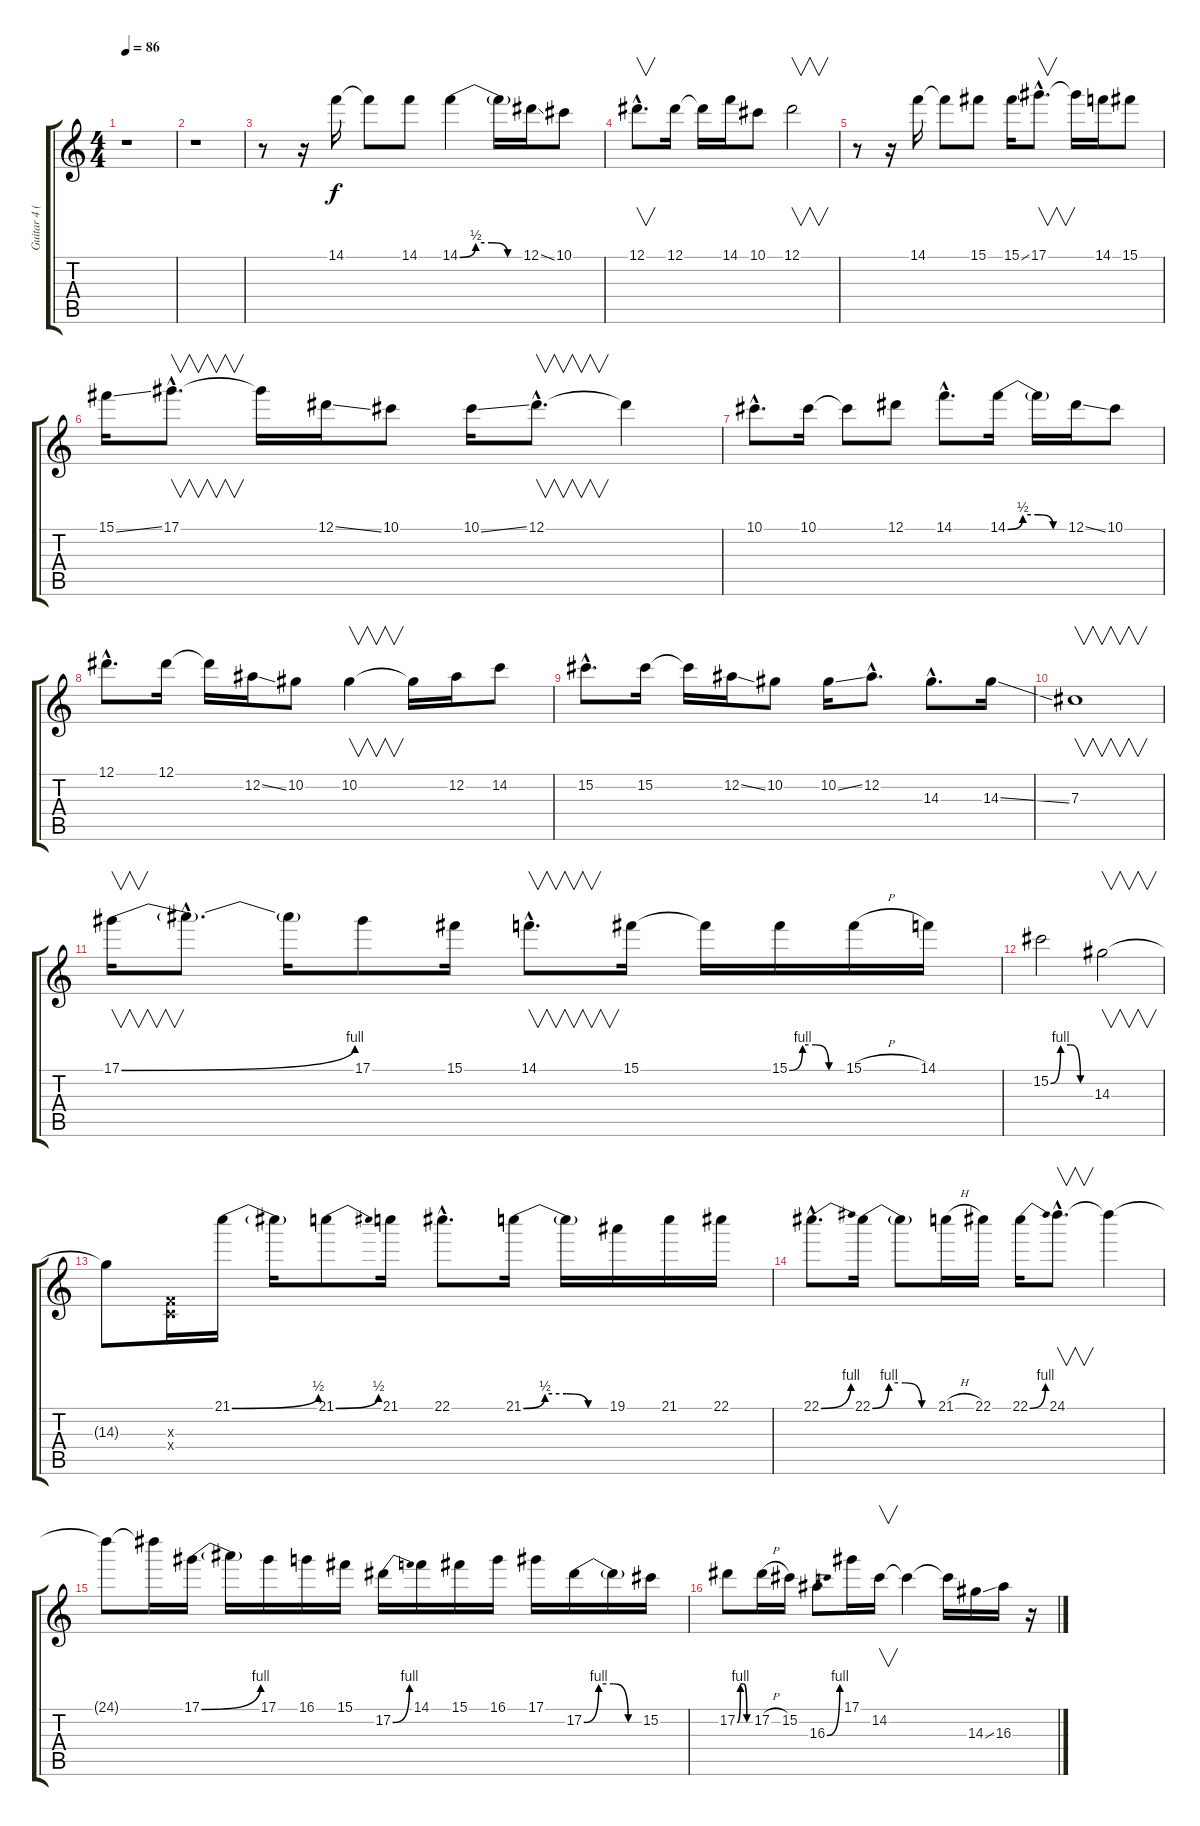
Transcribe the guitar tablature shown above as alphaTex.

\track ("Guitar 4 (Solo)" "Guitar 4 (") {instrument distortionguitar}
\staff {score tabs}
\tuning (Eb4 Bb3 Gb3 Db3 Ab2 Db2) {hide}
\ts (4 4)
\tempo 86
\clef g2
\ks c
r.1{dy f} |
r.1 |
r.8 r.16 14.1.16 14.1{t}.8 14.1.8 14.1{be (custom 0 0 15 2 30 2 45 0 60 0)}.4 14.1{t}.16 12.1{ss}.16 10.1.8 |
12.1{hac}.8{v d} 12.1.16 12.1{t}.16 14.1.16 10.1.8 12.1.2{v} |
r.8 r.16 14.1.16 14.1{t}.8 15.1.8 15.1{ss}.16 17.1{hac}.8{v d} 17.1{t}.16 14.1.16 15.1.8 |
15.1{ss}.16 17.1{hac}.8{v d} 17.1{t}.16 12.1{ss}.16 10.1.8 10.1{ss}.16 12.1{hac}.8{v d} 12.1{t}.4 |
10.1{hac}.8{d} 10.1.16 10.1{t}.8 12.1.8 14.1{hac}.8{d} 14.1{be (custom 0 0 15 2 30 2 45 0 60 0)}.16 14.1{t}.16 12.1{ss}.16 10.1.8 |
12.1{hac}.8{d} 12.1.16 12.1{t}.16 12.2{ss}.16 10.2.8 10.2.4{v} 10.2{t}.16 12.2.16 14.2.8 |
15.2{hac}.8{d} 15.2.16 15.2{t}.16 12.2{ss}.16 10.2.8 10.2{ss}.16 12.2{hac}.8{d} 14.3{hac}.8{d} 14.3{ss}.16 |
7.3.1{v} |
17.1{be (bend 0 0 60 4)}.16{v} 17.1{hac t}.8{d} 17.1{t}.16 17.1.8 15.1.16 14.1{hac}.8{v d} 15.1.16 15.1{t}.16 15.1{be (custom 0 0 15 4 30 4 45 0 60 0)}.16 15.1{h}.16 14.1.16 |
15.2{be (custom 0 0 15 4 30 4 45 0 60 0)}.2 14.3.2{v} |
14.3{t}.8 (-1.3{x} -1.4{x}).16 21.1{be (bend 0 0 60 2)}.16 21.1{t}.16 21.1{be (bend 0 0 60 2)}.8 21.1.16 22.1{hac}.8{d} 21.1{be (custom 0 0 15 2 30 2 45 0 60 0)}.16 21.1{t}.16 19.1.16 21.1.16 22.1.16 |
22.1{be (bend 0 0 60 4) hac}.8{d} 22.1{be (custom 0 0 15 4 30 4 45 0 60 0)}.16 22.1{t}.8 21.1{h}.16 22.1.16 22.1{be (bend 0 0 60 4)}.16 24.1{hac}.8{v d} 24.1{t}.4 |
24.1{t}.8 24.1{t}.16 17.1{be (bend 0 0 60 4)}.16 17.1{t}.16 17.1.16 16.1.16 15.1.16 17.2{be (bend 0 0 60 4)}.16 14.1.16 15.1.16 16.1.16 17.1.16 17.2{be (custom 0 0 15 4 30 4 45 0 60 0)}.16 17.2{t}.16 15.2.16 |
17.2{be (custom 0 0 15 4 30 4 45 0 60 0)}.8 17.2{h}.16 15.2.16 16.3{be (bend 0 0 60 4)}.8 17.1.16 14.2.16{v} 14.2{t}.4 14.2{t}.16 14.3{ss}.16 16.3.16 r.16
